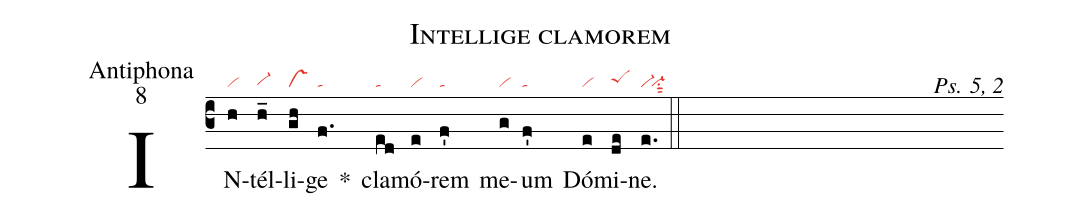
name:Intellige clamorem;
office-part:Antiphona;
mode:8;
commentary:Ps. 5, 2;
nabc-lines:1;
%%
(c3)
IN(h|vi)tél(h_|vi-hg)li(gh|vs)ge(f.|ta) *()
cla(ed|ta)mó(e|vi)rem(f'|ta) me(g|vi)um(f'|ta) Dó(e|vi)mi(de|peShh)ne.(e.|vi-`vi-su1sut2) (::)
